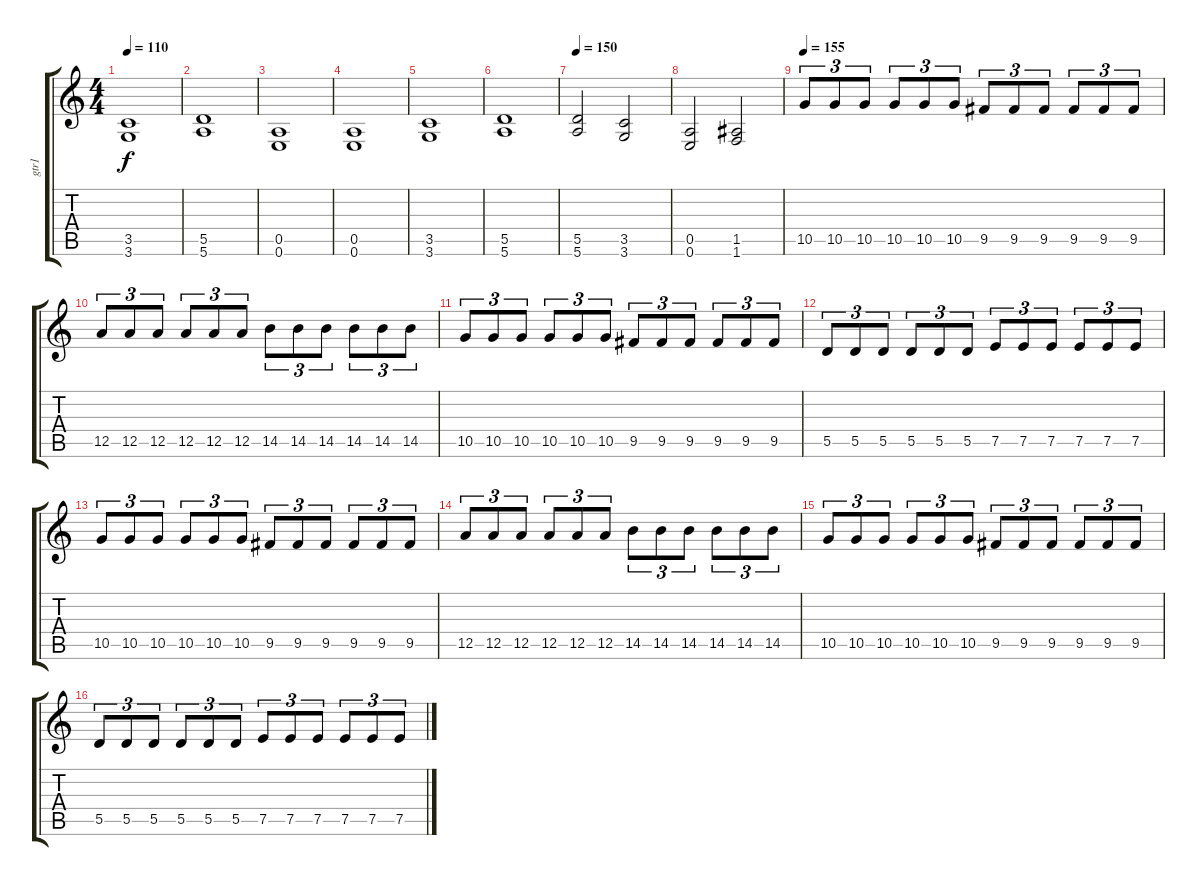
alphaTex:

\track ("gtr1" "gtr1") {instrument overdrivenguitar}
\staff {score tabs}
\tuning (E4 B3 G3 D3 A2 E2) {hide}
\ts (4 4)
\tempo 110
\clef g2
\ks c
(3.5 3.6).1{dy f} |
(5.5 5.6).1 |
(0.5 0.6).1 |
(0.5 0.6).1 |
(3.5 3.6).1 |
(5.5 5.6).1 |
\tempo 150
(5.5 5.6).2 (3.5 3.6).2 |
(0.5 0.6).2 (1.5 1.6).2 |
\tempo 155
10.5.8{tu (3 2)} 10.5.8{tu (3 2)} 10.5.8{tu (3 2)} 10.5.8{tu (3 2)} 10.5.8{tu (3 2)} 10.5.8{tu (3 2)} 9.5.8{tu (3 2)} 9.5.8{tu (3 2)} 9.5.8{tu (3 2)} 9.5.8{tu (3 2)} 9.5.8{tu (3 2)} 9.5.8{tu (3 2)} |
12.5.8{tu (3 2)} 12.5.8{tu (3 2)} 12.5.8{tu (3 2)} 12.5.8{tu (3 2)} 12.5.8{tu (3 2)} 12.5.8{tu (3 2)} 14.5.8{tu (3 2)} 14.5.8{tu (3 2)} 14.5.8{tu (3 2)} 14.5.8{tu (3 2)} 14.5.8{tu (3 2)} 14.5.8{tu (3 2)} |
10.5.8{tu (3 2)} 10.5.8{tu (3 2)} 10.5.8{tu (3 2)} 10.5.8{tu (3 2)} 10.5.8{tu (3 2)} 10.5.8{tu (3 2)} 9.5.8{tu (3 2)} 9.5.8{tu (3 2)} 9.5.8{tu (3 2)} 9.5.8{tu (3 2)} 9.5.8{tu (3 2)} 9.5.8{tu (3 2)} |
5.5.8{tu (3 2)} 5.5.8{tu (3 2)} 5.5.8{tu (3 2)} 5.5.8{tu (3 2)} 5.5.8{tu (3 2)} 5.5.8{tu (3 2)} 7.5.8{tu (3 2)} 7.5.8{tu (3 2)} 7.5.8{tu (3 2)} 7.5.8{tu (3 2)} 7.5.8{tu (3 2)} 7.5.8{tu (3 2)} |
10.5.8{tu (3 2)} 10.5.8{tu (3 2)} 10.5.8{tu (3 2)} 10.5.8{tu (3 2)} 10.5.8{tu (3 2)} 10.5.8{tu (3 2)} 9.5.8{tu (3 2)} 9.5.8{tu (3 2)} 9.5.8{tu (3 2)} 9.5.8{tu (3 2)} 9.5.8{tu (3 2)} 9.5.8{tu (3 2)} |
12.5.8{tu (3 2)} 12.5.8{tu (3 2)} 12.5.8{tu (3 2)} 12.5.8{tu (3 2)} 12.5.8{tu (3 2)} 12.5.8{tu (3 2)} 14.5.8{tu (3 2)} 14.5.8{tu (3 2)} 14.5.8{tu (3 2)} 14.5.8{tu (3 2)} 14.5.8{tu (3 2)} 14.5.8{tu (3 2)} |
10.5.8{tu (3 2)} 10.5.8{tu (3 2)} 10.5.8{tu (3 2)} 10.5.8{tu (3 2)} 10.5.8{tu (3 2)} 10.5.8{tu (3 2)} 9.5.8{tu (3 2)} 9.5.8{tu (3 2)} 9.5.8{tu (3 2)} 9.5.8{tu (3 2)} 9.5.8{tu (3 2)} 9.5.8{tu (3 2)} |
5.5.8{tu (3 2)} 5.5.8{tu (3 2)} 5.5.8{tu (3 2)} 5.5.8{tu (3 2)} 5.5.8{tu (3 2)} 5.5.8{tu (3 2)} 7.5.8{tu (3 2)} 7.5.8{tu (3 2)} 7.5.8{tu (3 2)} 7.5.8{tu (3 2)} 7.5.8{tu (3 2)} 7.5.8{tu (3 2)}
